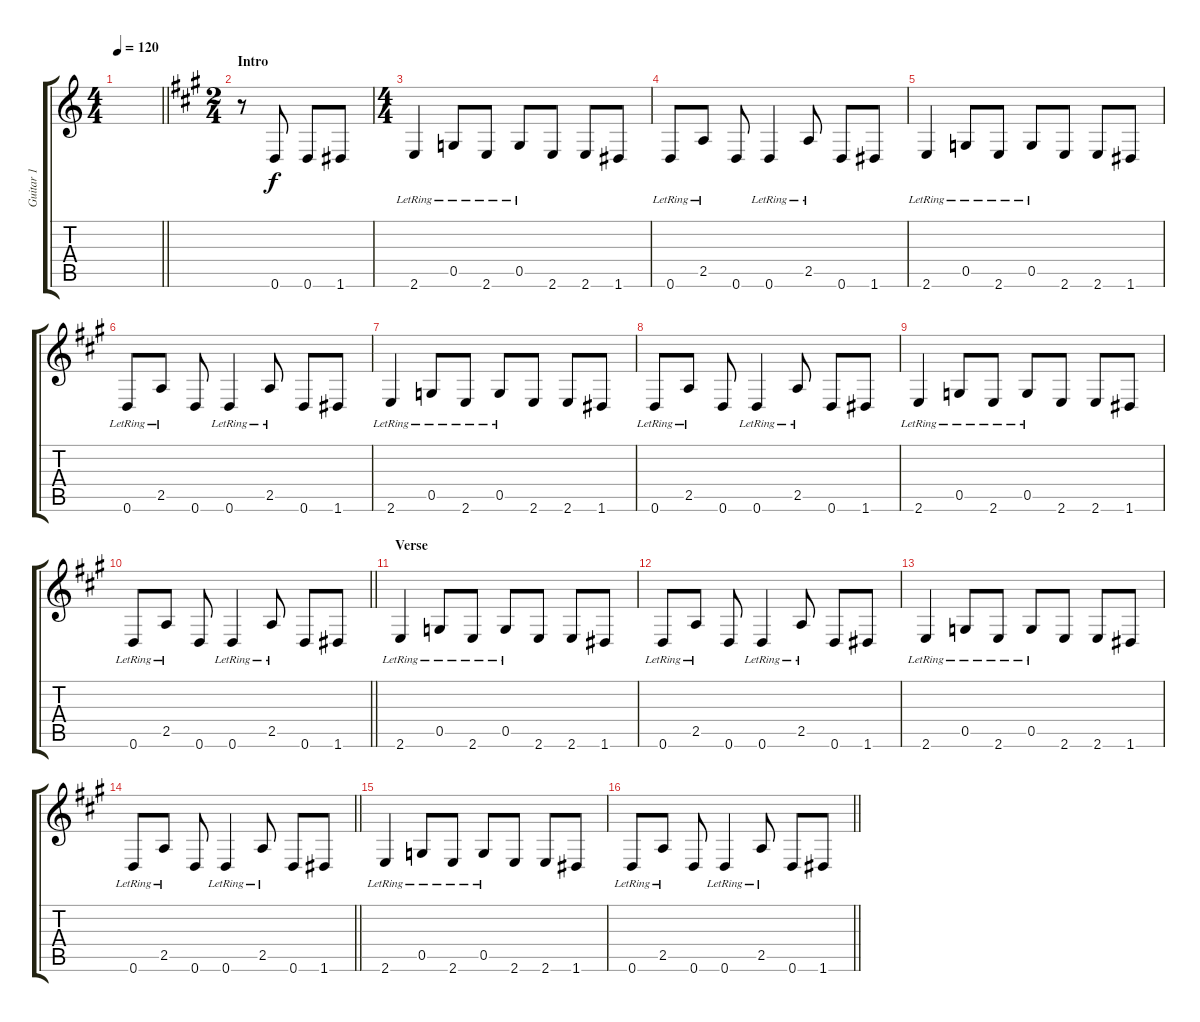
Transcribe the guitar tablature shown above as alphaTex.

\track ("Guitar 1" "Guitar 1") {instrument electricguitarclean}
\staff {score tabs}
\tuning (D4 A3 F3 C3 G2 D2) {hide}
\ts (4 4)
\tempo 120
\clef g2
\barLineRight lightlight
\ks c
|
\ts (2 4)
\section ("" "Intro")
\ks a
r.8 0.6.8 0.6.8 1.6.8 |
\ts (4 4)
2.6{lr}.4 0.5{lr}.8 2.6{lr}.8 0.5{lr}.8 2.6.8 2.6.8 1.6.8 |
0.6{lr}.8 2.5{lr}.8 0.6.8 0.6{lr}.4 2.5{lr}.8 0.6.8 1.6.8 |
2.6{lr}.4 0.5{lr}.8 2.6{lr}.8 0.5{lr}.8 2.6.8 2.6.8 1.6.8 |
0.6{lr}.8 2.5{lr}.8 0.6.8 0.6{lr}.4 2.5{lr}.8 0.6.8 1.6.8 |
2.6{lr}.4 0.5{lr}.8 2.6{lr}.8 0.5{lr}.8 2.6.8 2.6.8 1.6.8 |
0.6{lr}.8 2.5{lr}.8 0.6.8 0.6{lr}.4 2.5{lr}.8 0.6.8 1.6.8 |
2.6{lr}.4 0.5{lr}.8 2.6{lr}.8 0.5{lr}.8 2.6.8 2.6.8 1.6.8 |
\barLineRight lightlight
0.6{lr}.8 2.5{lr}.8 0.6.8 0.6{lr}.4 2.5{lr}.8 0.6.8 1.6.8 |
\section ("" "Verse")
2.6{lr}.4 0.5{lr}.8 2.6{lr}.8 0.5{lr}.8 2.6.8 2.6.8 1.6.8 |
0.6{lr}.8 2.5{lr}.8 0.6.8 0.6{lr}.4 2.5{lr}.8 0.6.8 1.6.8 |
2.6{lr}.4 0.5{lr}.8 2.6{lr}.8 0.5{lr}.8 2.6.8 2.6.8 1.6.8 |
\barLineRight lightlight
0.6{lr}.8 2.5{lr}.8 0.6.8 0.6{lr}.4 2.5{lr}.8 0.6.8 1.6.8 |
2.6{lr}.4 0.5{lr}.8 2.6{lr}.8 0.5{lr}.8 2.6.8 2.6.8 1.6.8 |
\barLineRight lightlight
0.6{lr}.8 2.5{lr}.8 0.6.8 0.6{lr}.4 2.5{lr}.8 0.6.8 1.6.8
